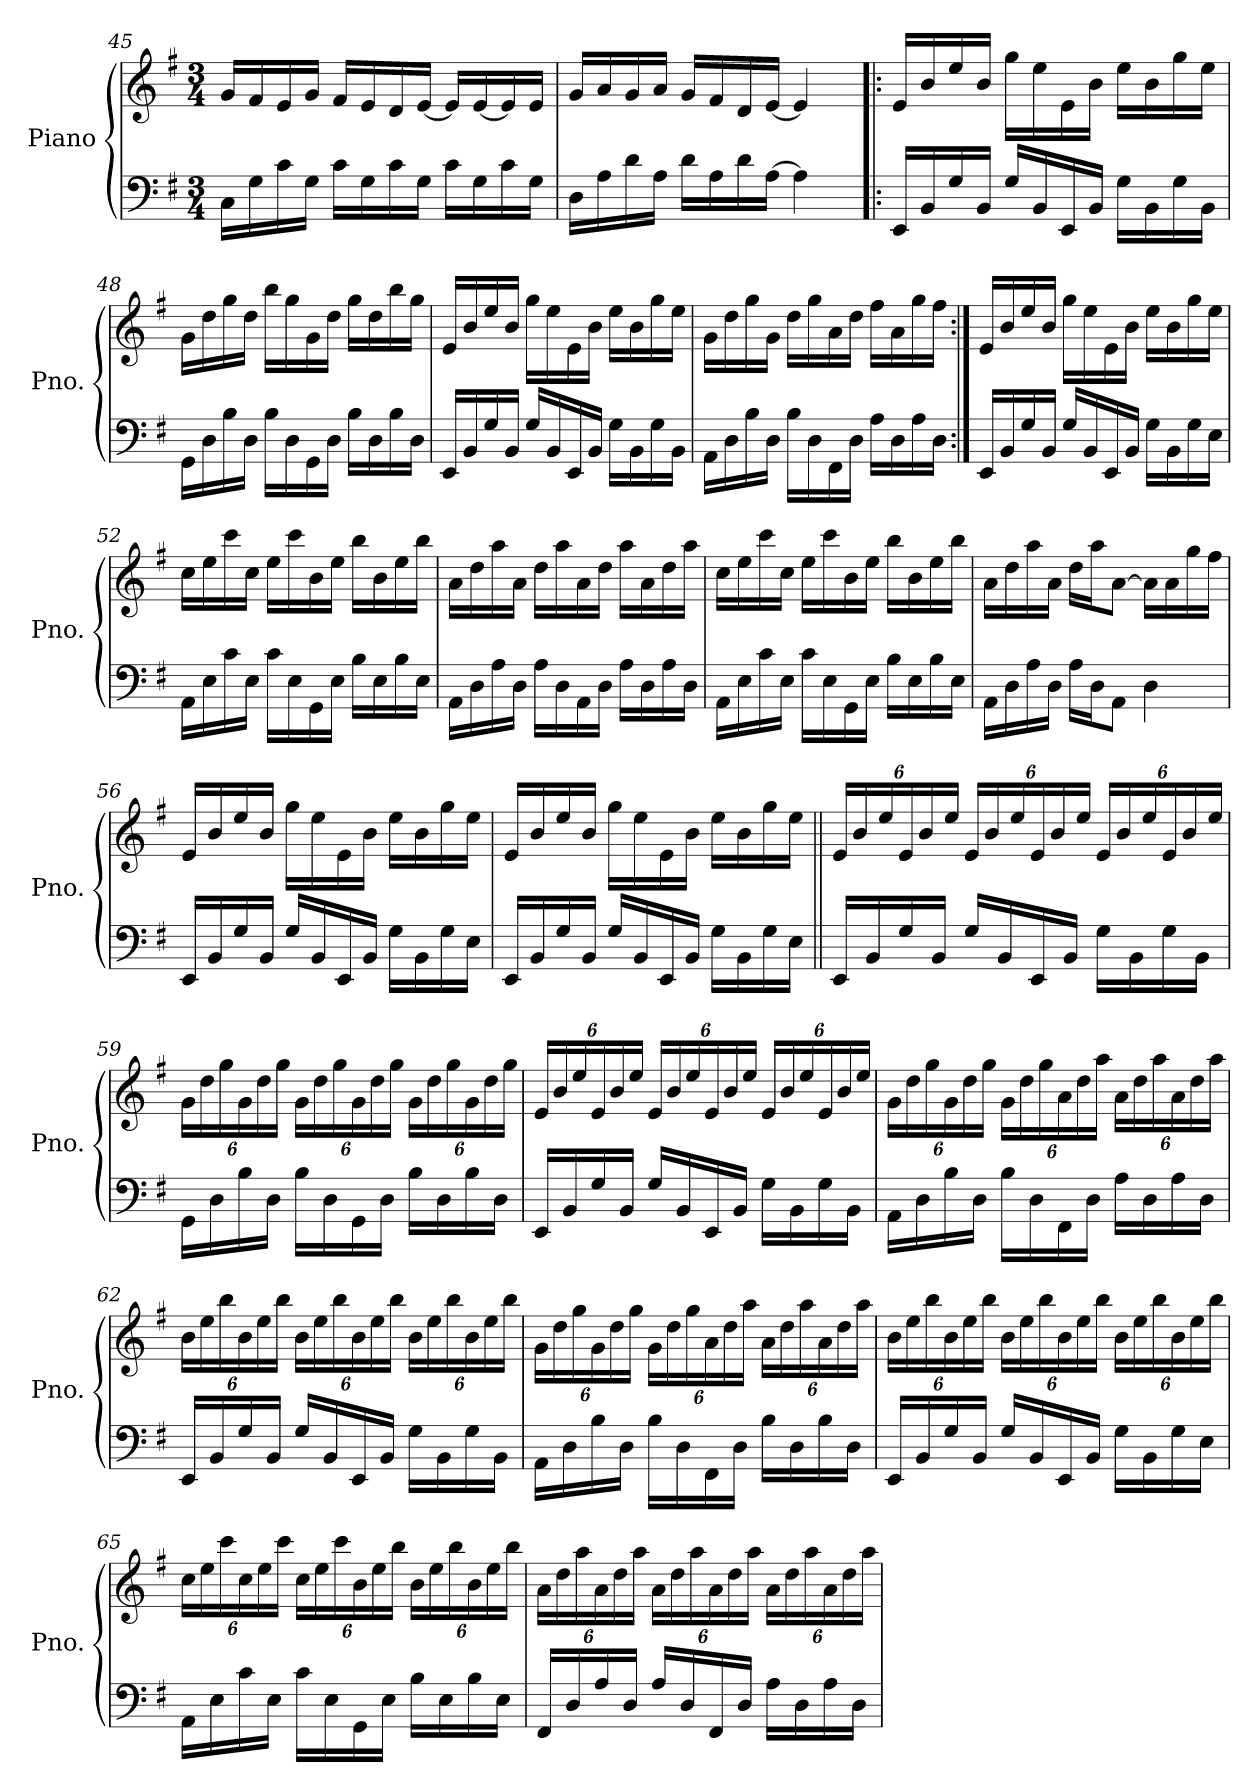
**kern	**kern
*part1	*part1
*staff2	*staff1
*I"Piano	*
*I'Pno.	*
!!LO:PB:g=z
*clefF4	*clefG2
*k[f#]	*k[f#]
*M3/4	*M3/4
=45	=45
16C\LL	16g/LL
16G\	16f#/
16c\	16e/
16G\JJ	16g/JJ
16c\LL	16f#/LL
16G\	16e/
16c\	16d/
16G\JJ	[16e/JJ
16c\LL	16e/LL]
16G\	[16e/
16c\	16e/]
16G\JJ	16e/JJ
=46	=46
16D\LL	16g/LL
16A\	16a/
16d\	16g/
16A\JJ	16a/JJ
16d\LL	16g/LL
16A\	16f#/
16d\	16d/
[16A\JJ	[16e/JJ
4A\]	4e/]
=47!|:	=47!|:
16EE/LL	16e/LL
16BB/	16b/
16G/	16ee/
16BB/JJ	16b/JJ
16G/LL	16gg\LL
16BB/	16ee\
16EE/	16e\
16BB/JJ	16b\JJ
16G\LL	16ee\LL
16BB\	16b\
16G\	16gg\
16BB\JJ	16ee\JJ
=48	=48
16GG\LL	16g\LL
16D\	16dd\
16B\	16gg\
16D\JJ	16dd\JJ
16B\LL	16bb\LL
16D\	16gg\
16GG\	16g\
16D\JJ	16dd\JJ
16B\LL	16gg\LL
16D\	16dd\
16B\	16bb\
16D\JJ	16gg\JJ
!!LO:LB:g=z
=49	=49
16EE/LL	16e/LL
16BB/	16b/
16G/	16ee/
16BB/JJ	16b/JJ
16G/LL	16gg\LL
16BB/	16ee\
16EE/	16e\
16BB/JJ	16b\JJ
16G\LL	16ee\LL
16BB\	16b\
16G\	16gg\
16BB\JJ	16ee\JJ
=50	=50
16AA\LL	16g\LL
16D\	16dd\
16B\	16gg\
16D\JJ	16g\JJ
16B\LL	16dd\LL
16D\	16gg\
16FF#\	16a\
16D\JJ	16dd\JJ
16A\LL	16ff#\LL
16D\	16a\
16A\	16gg\
16D\JJ	16ff#\JJ
=51:|!	=51:|!
16EE/LL	16e/LL
16BB/	16b/
16G/	16ee/
16BB/JJ	16b/JJ
16G/LL	16gg\LL
16BB/	16ee\
16EE/	16e\
16BB/JJ	16b\JJ
16G\LL	16ee\LL
16BB\	16b\
16G\	16gg\
16E\JJ	16ee\JJ
=52	=52
16AA\LL	16cc\LL
16E\	16ee\
16c\	16ccc\
16E\JJ	16cc\JJ
16c\LL	16ee\LL
16E\	16ccc\
16GG\	16b\
16E\JJ	16ee\JJ
16B\LL	16bb\LL
16E\	16b\
16B\	16ee\
16E\JJ	16bb\JJ
!!LO:LB:g=z
=53	=53
16AA\LL	16a\LL
16D\	16dd\
16A\	16aa\
16D\JJ	16a\JJ
16A\LL	16dd\LL
16D\	16aa\
16AA\	16a\
16D\JJ	16dd\JJ
16A\LL	16aa\LL
16D\	16a\
16A\	16dd\
16D\JJ	16aa\JJ
=54	=54
16AA\LL	16cc\LL
16E\	16ee\
16c\	16ccc\
16E\JJ	16cc\JJ
16c\LL	16ee\LL
16E\	16ccc\
16GG\	16b\
16E\JJ	16ee\JJ
16B\LL	16bb\LL
16E\	16b\
16B\	16ee\
16E\JJ	16bb\JJ
=55	=55
16AA\LL	16a\LL
16D\	16dd\
16A\	16aa\
16D\JJ	16a\JJ
16A\LL	16dd\LL
16D\J	16aa\J
8AA\J	[8a\J
4D\	16a\LL]
.	16a\
.	16gg\
.	16ff#\JJ
=56	=56
16EE/LL	16e/LL
16BB/	16b/
16G/	16ee/
16BB/JJ	16b/JJ
16G/LL	16gg\LL
16BB/	16ee\
16EE/	16e\
16BB/JJ	16b\JJ
16G\LL	16ee\LL
16BB\	16b\
16G\	16gg\
16E\JJ	16ee\JJ
!!LO:LB:g=z
=57	=57
16EE/LL	16e/LL
16BB/	16b/
16G/	16ee/
16BB/JJ	16b/JJ
16G/LL	16gg\LL
16BB/	16ee\
16EE/	16e\
16BB/JJ	16b\JJ
16G\LL	16ee\LL
16BB\	16b\
16G\	16gg\
16E\JJ	16ee\JJ
=58||	=58||
*	*Xbrackettup
16EE/LL	24e/LL
.	24b/
16BB/	.
.	24ee/
16G/	24e/
.	24b/
16BB/JJ	.
.	24ee/JJ
16G/LL	24e/LL
.	24b/
16BB/	.
.	24ee/
16EE/	24e/
.	24b/
16BB/JJ	.
.	24ee/JJ
16G\LL	24e/LL
.	24b/
16BB\	.
.	24ee/
16G\	24e/
.	24b/
16BB\JJ	.
.	24ee/JJ
!!LO:LB:g=z
=59	=59
16GG\LL	24g\LL
.	24dd\
16D\	.
.	24gg\
16B\	24g\
.	24dd\
16D\JJ	.
.	24gg\JJ
16B\LL	24g\LL
.	24dd\
16D\	.
.	24gg\
16GG\	24g\
.	24dd\
16D\JJ	.
.	24gg\JJ
16B\LL	24g\LL
.	24dd\
16D\	.
.	24gg\
16B\	24g\
.	24dd\
16D\JJ	.
.	24gg\JJ
=60	=60
16EE/LL	24e/LL
.	24b/
16BB/	.
.	24ee/
16G/	24e/
.	24b/
16BB/JJ	.
.	24ee/JJ
16G/LL	24e/LL
.	24b/
16BB/	.
.	24ee/
16EE/	24e/
.	24b/
16BB/JJ	.
.	24ee/JJ
16G\LL	24e/LL
.	24b/
16BB\	.
.	24ee/
16G\	24e/
.	24b/
16BB\JJ	.
.	24ee/JJ
!!LO:LB:g=z
=61	=61
16AA\LL	24g\LL
.	24dd\
16D\	.
.	24gg\
16B\	24g\
.	24dd\
16D\JJ	.
.	24gg\JJ
16B\LL	24g\LL
.	24dd\
16D\	.
.	24gg\
16FF#\	24a\
.	24dd\
16D\JJ	.
.	24aa\JJ
16A\LL	24a\LL
.	24dd\
16D\	.
.	24aa\
16A\	24a\
.	24dd\
16D\JJ	.
.	24aa\JJ
=62	=62
16EE/LL	24b\LL
.	24ee\
16BB/	.
.	24bb\
16G/	24b\
.	24ee\
16BB/JJ	.
.	24bb\JJ
16G/LL	24b\LL
.	24ee\
16BB/	.
.	24bb\
16EE/	24b\
.	24ee\
16BB/JJ	.
.	24bb\JJ
16G\LL	24b\LL
.	24ee\
16BB\	.
.	24bb\
16G\	24b\
.	24ee\
16BB\JJ	.
.	24bb\JJ
!!LO:PB:g=z
=63	=63
16AA\LL	24g\LL
.	24dd\
16D\	.
.	24gg\
16B\	24g\
.	24dd\
16D\JJ	.
.	24gg\JJ
16B\LL	24g\LL
.	24dd\
16D\	.
.	24gg\
16FF#\	24a\
.	24dd\
16D\JJ	.
.	24aa\JJ
16B\LL	24a\LL
.	24dd\
16D\	.
.	24aa\
16B\	24a\
.	24dd\
16D\JJ	.
.	24aa\JJ
=64	=64
16EE/LL	24b\LL
.	24ee\
16BB/	.
.	24bb\
16G/	24b\
.	24ee\
16BB/JJ	.
.	24bb\JJ
16G/LL	24b\LL
.	24ee\
16BB/	.
.	24bb\
16EE/	24b\
.	24ee\
16BB/JJ	.
.	24bb\JJ
16G\LL	24b\LL
.	24ee\
16BB\	.
.	24bb\
16G\	24b\
.	24ee\
16E\JJ	.
.	24bb\JJ
!!LO:LB:g=z
=65	=65
16AA\LL	24cc\LL
.	24ee\
16E\	.
.	24ccc\
16c\	24cc\
.	24ee\
16E\JJ	.
.	24ccc\JJ
16c\LL	24cc\LL
.	24ee\
16E\	.
.	24ccc\
16GG\	24b\
.	24ee\
16E\JJ	.
.	24bb\JJ
16B\LL	24b\LL
.	24ee\
16E\	.
.	24bb\
16B\	24b\
.	24ee\
16E\JJ	.
.	24bb\JJ
=66	=66
16FF#/LL	24a\LL
.	24dd\
16D/	.
.	24aa\
16A/	24a\
.	24dd\
16D/JJ	.
.	24aa\JJ
16A/LL	24a\LL
.	24dd\
16D/	.
.	24aa\
16FF#/	24a\
.	24dd\
16D/JJ	.
.	24aa\JJ
16A\LL	24a\LL
.	24dd\
16D\	.
.	24aa\
16A\	24a\
.	24dd\
16D\JJ	.
.	24aa\JJ
=	=
*-	*-
